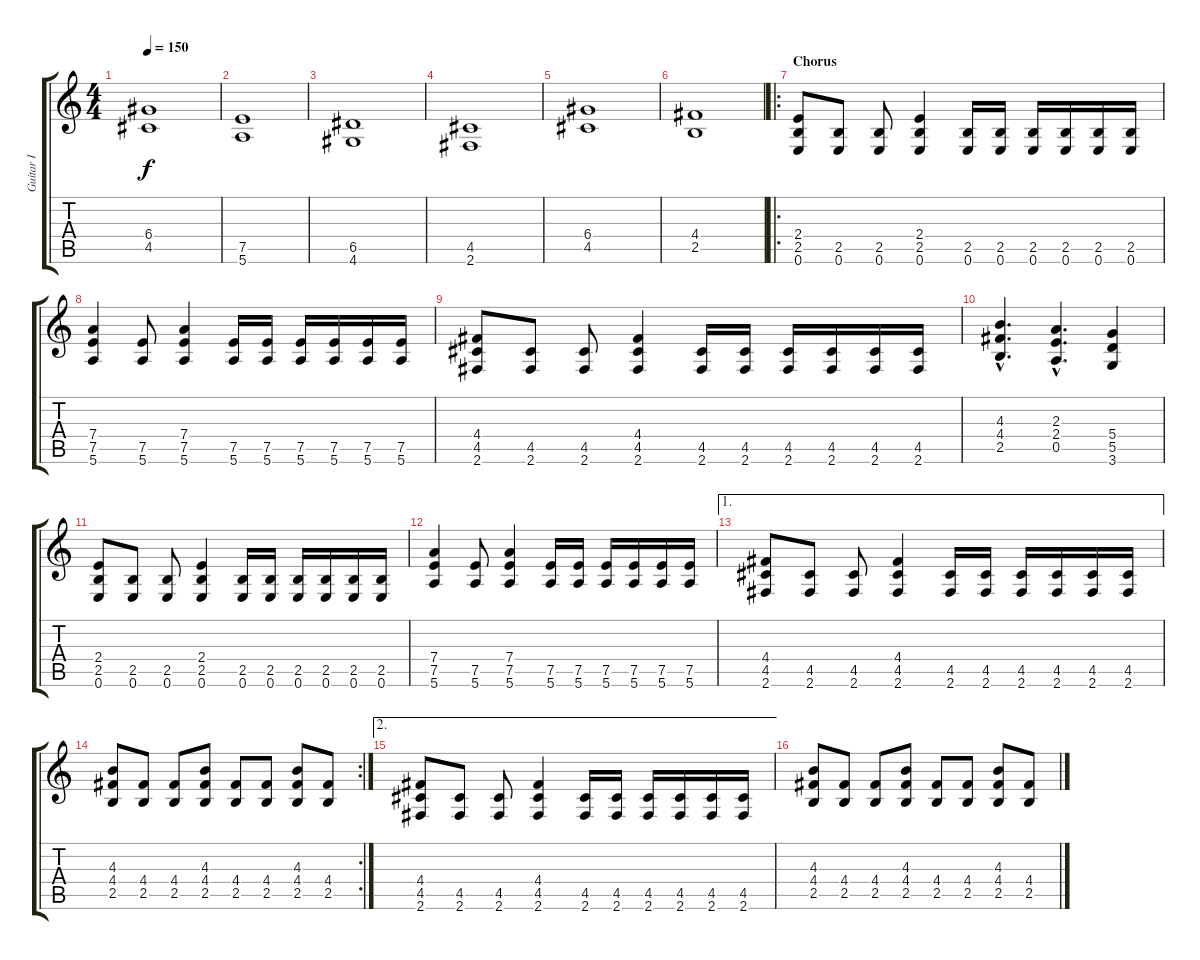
\track ("Guitar I" "Guitar I") {instrument distortionguitar}
\staff {score tabs}
\tuning (E4 B3 G3 D3 A2 E2) {hide}
\ts (4 4)
\tempo 150
\clef g2
\ks c
(6.4 4.5).1{dy f} |
(7.5 5.6).1 |
(6.5 4.6).1 |
(4.5 2.6).1 |
(6.4 4.5).1 |
(4.4 2.5).1 |
\ro
\section ("" "Chorus")
(2.4 2.5 0.6).8 (2.5 0.6).8 (2.5 0.6).8 (2.4 2.5 0.6).4 (2.5 0.6).16 (2.5 0.6).16 (2.5 0.6).16 (2.5 0.6).16 (2.5 0.6).16 (2.5 0.6).16 |
(7.4 7.5 5.6).4 (7.5 5.6).8 (7.4 7.5 5.6).4 (7.5 5.6).16 (7.5 5.6).16 (7.5 5.6).16 (7.5 5.6).16 (7.5 5.6).16 (7.5 5.6).16 |
(4.4 4.5 2.6).8 (4.5 2.6).8 (4.5 2.6).8 (4.4 4.5 2.6).4 (4.5 2.6).16 (4.5 2.6).16 (4.5 2.6).16 (4.5 2.6).16 (4.5 2.6).16 (4.5 2.6).16 |
(4.3{hac} 4.4{hac} 2.5{hac}).4{d} (2.3{hac} 2.4{hac} 0.5{hac}).4{d} (5.4 5.5 3.6).4 |
(2.4 2.5 0.6).8 (2.5 0.6).8 (2.5 0.6).8 (2.4 2.5 0.6).4 (2.5 0.6).16 (2.5 0.6).16 (2.5 0.6).16 (2.5 0.6).16 (2.5 0.6).16 (2.5 0.6).16 |
(7.4 7.5 5.6).4 (7.5 5.6).8 (7.4 7.5 5.6).4 (7.5 5.6).16 (7.5 5.6).16 (7.5 5.6).16 (7.5 5.6).16 (7.5 5.6).16 (7.5 5.6).16 |
\ae 1
(4.4 4.5 2.6).8 (4.5 2.6).8 (4.5 2.6).8 (4.4 4.5 2.6).4 (4.5 2.6).16 (4.5 2.6).16 (4.5 2.6).16 (4.5 2.6).16 (4.5 2.6).16 (4.5 2.6).16 |
\rc 2
(4.3 4.4 2.5).8 (4.4 2.5).8 (4.4 2.5).8 (4.3 4.4 2.5).8 (4.4 2.5).8 (4.4 2.5).8 (4.3 4.4 2.5).8 (4.4 2.5).8 |
\ae 2
(4.4 4.5 2.6).8 (4.5 2.6).8 (4.5 2.6).8 (4.4 4.5 2.6).4 (4.5 2.6).16 (4.5 2.6).16 (4.5 2.6).16 (4.5 2.6).16 (4.5 2.6).16 (4.5 2.6).16 |
(4.3 4.4 2.5).8 (4.4 2.5).8 (4.4 2.5).8 (4.3 4.4 2.5).8 (4.4 2.5).8 (4.4 2.5).8 (4.3 4.4 2.5).8 (4.4 2.5).8
